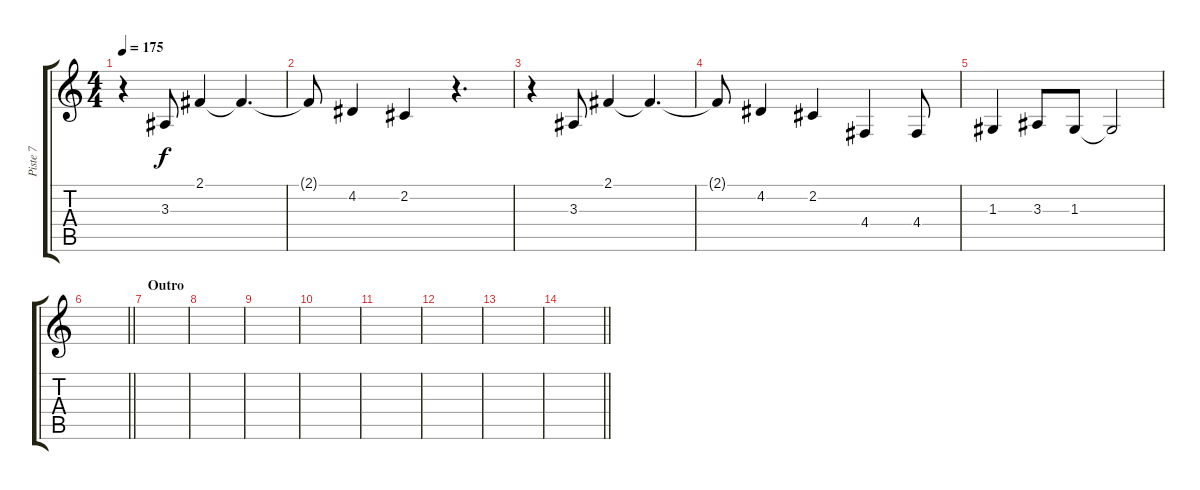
\track ("Piste 7" "Piste 7") {instrument tenorsax}
\staff {score tabs}
\tuning (E4 B3 G3 D3 A2 E2) {hide}
\ts (4 4)
\tempo 175
\clef g2
\ks c
r.4{dy f} 3.3.8 2.1.4 2.1{t}.4{d} |
2.1{t}.8 4.2.4 2.2.4 r.4{d} |
r.4 3.3.8 2.1.4 2.1{t}.4{d} |
2.1{t}.8 4.2.4 2.2.4 4.4.4 4.4.8 |
1.3.4 3.3.8 1.3.8 1.3{t}.2 |
\barLineRight lightlight
|
\section ("" "Outro")
|
|
|
|
|
|
|
\barLineRight lightlight
